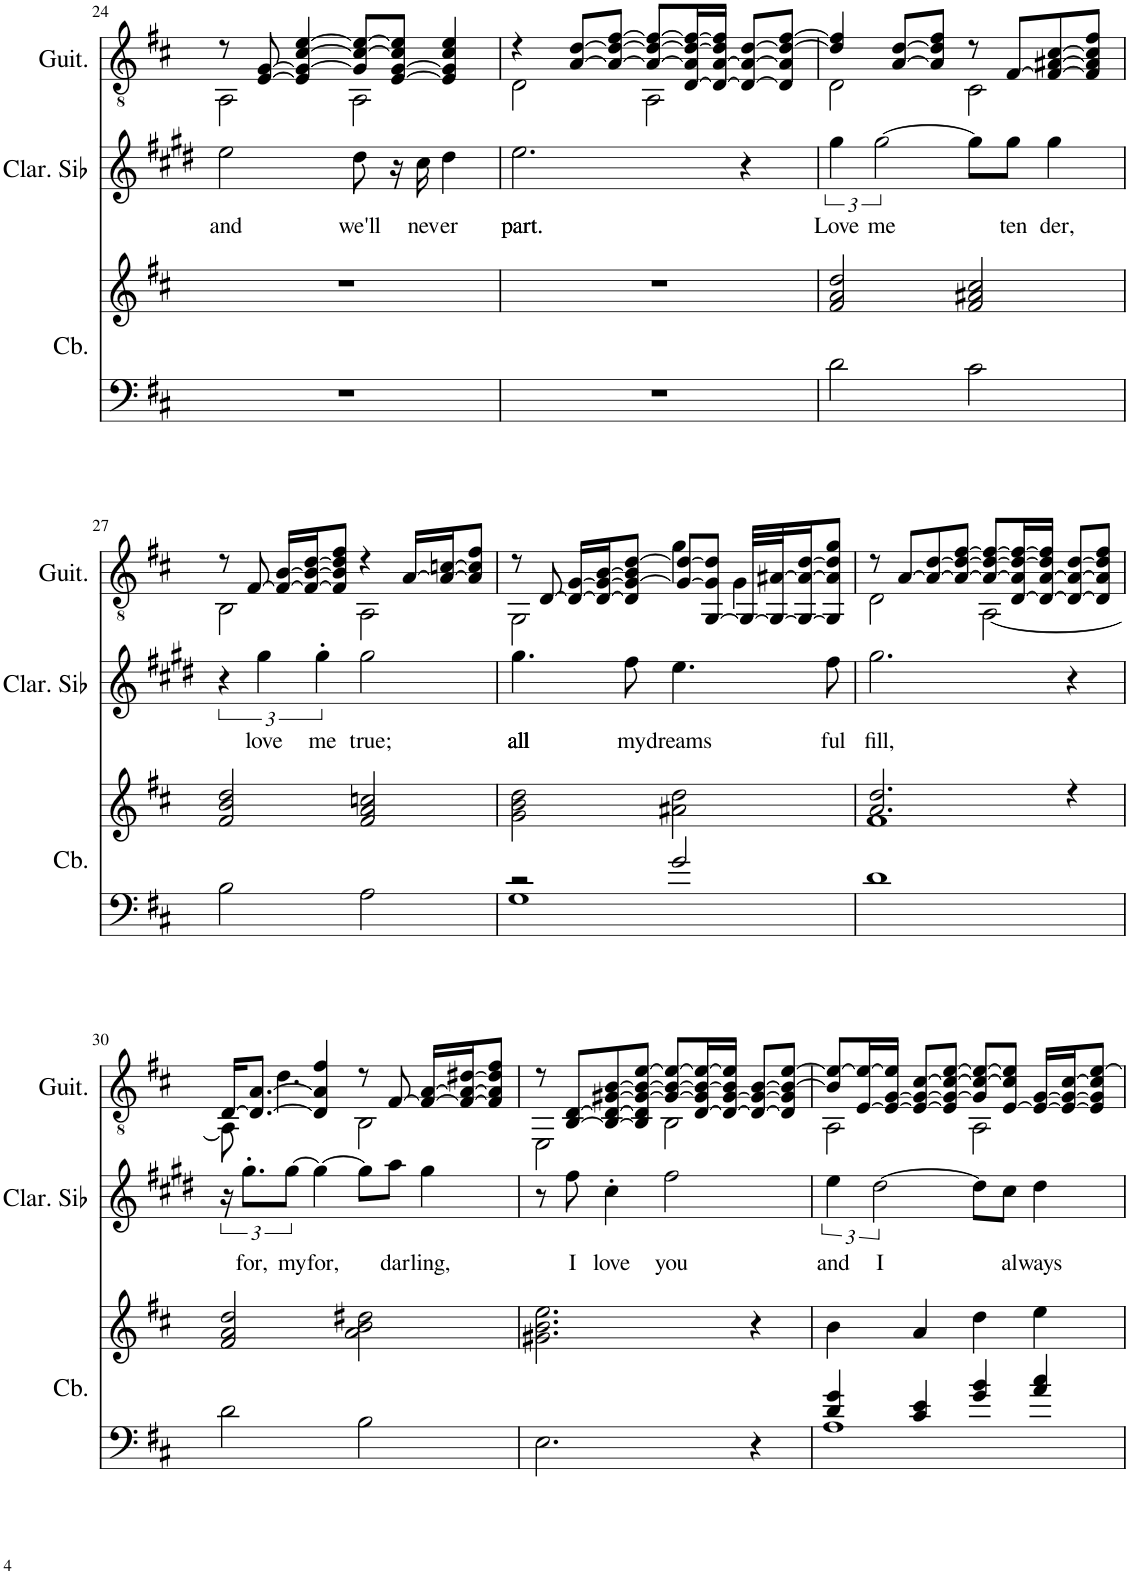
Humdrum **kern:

**kern	**kern	**kern	**text	**kern
*part3	*part3	*part2	*part2	*part1
*staff4	*staff3	*staff2	*staff2	*staff1
*I"Contrebasse	*	*I"Clarinette en Sib	*	*I"Guitare classique, Acoustic Guitar (nylon)
*I'Cb.	*	*I'Clar. Sib	*	*I'Guit.
!!LO:PB:g=z
*clefF4	*clefG2	*clefG2	*	*clefGv2
*Trd7c12	*Trd7c12	*Trd1c2	*	*
*k[f#c#]	*k[f#c#]	*k[f#c#g#d#]	*	*k[f#c#]
*M4/4	*M4/4	*M4/4	*	*M4/4
=24	=24	=24	=24	=24
!	!	!	!LO:LY:b	!
*	*	*	*	*^
1r	1r	2ee\	and	8r	2AA\
.	.	.	.	[8E/ [8G/	.
.	.	.	.	4E/] 4G/_ [4c#/ [4e/	.
!	!	!	!LO:LY:b	!	!
.	.	8dd#\	we'll	8G/] 8c#/_ 8e/_L	2AA\
.	.	16r	.	[8E/ [8G/ 8c#/] 8e/]J	.
!	!	!	!LO:LY:b	!	!
.	.	16cc#\	nev	.	.
!	!	!	!LO:LY:b	!	!
.	.	4dd#\	er	4E/] 4G/] 4c#/ 4e/	.
=25	=25	=25	=25	=25	=25
!	!	!	!LO:LY:b	!	!
1r	1r	2.ee\	part.	4r	2D\
.	.	.	.	[8A/ [8d/L	.
.	.	.	.	8A/_ 8d/_ [8f#/J	.
.	.	.	.	8A/_ 8d/_ 8f#/_L	2AA\
.	.	.	.	[16D/ 16A/] 16d/_ 16f#/_L	.
.	.	.	.	16D/_ [16A/ 16d/] 16f#/]JJ	.
.	.	4r	.	8D/_ 8A/_ [8d/L	.
.	.	.	.	8D/] 8A/] 8d/_ [8f#/J	.
=26	=26	=26	=26	=26	=26
!	!	!	!LO:LY:b	!	!
2d\	2f#/ 2a/ 2dd/	6gg#\	Love	4d/] 4f#/]	2D\
!	!	!	!LO:LY:b	!	!
.	.	[3gg#\	me	.	.
.	.	.	.	[8A/ [8d/L	.
.	.	.	.	8A/] 8d/] 8f#/J	.
2c#\	2f#/ 2a#X/ 2cc#/	8gg#\L]	.	8r	2C#\
!	!	!	!LO:LY:b	!	!
.	.	8gg#\J	ten	[8F#/L	.
!	!	!	!LO:LY:b	!	!
.	.	4gg#\	der,	8F#/_ [8A#X/ [8c#/	.
.	.	.	.	8F#/] 8A#/] 8c#/] 8f#/J	.
!!LO:LB:g=z	!!
=27	=27	=27	=27	=27	=27
2B\	2f#/ 2b/ 2dd/	6r	.	8r	2BB\
.	.	.	.	[8F#/	.
!	!	!	!LO:LY:b	!	!
.	.	6gg#\	love	.	.
.	.	.	.	16F#/_ [16B/LL	.
.	.	.	.	16F#/_ 16B/_ [16d/J	.
!	!	!	!LO:LY:b	!	!
.	.	6gg#'\	me	.	.
.	.	.	.	8F#/] 8B/] 8d/] 8f#/J	.
!	!	!	!LO:LY:b	!	!
2A\	2f#/ 2a/ 2ccn/	2gg#\	true;	4r	2AA\
.	.	.	.	[16A/LL	.
.	.	.	.	16A/_ [16cn/J	.
.	.	.	.	8A/] 8c/] 8f#/J	.
=28	=28	=28	=28	=28	=28
*^	*	*	*	*	*
!	!	!	!	!LO:LY:b	!	!
2r	1G	2g\ 2b\ 2dd\	4.gg#\	all	8r	2GG\
.	.	.	.	.	[8D/	.
.	.	.	.	.	16D/_ [16G/LL	.
.	.	.	.	.	16D/_ 16G/_ [16B/J	.
!	!	!	!	!LO:LY:b	!	!
.	.	.	8ff#\	my	8D/] 8G/_ 8B/] [8d/J	.
!	!	!	!	!LO:LY:b	!	!
2g/	.	2a#X\ 2dd\	4.ee\	dreams	8G/_ 8d/_L	4g\
.	.	.	.	.	[8GG/ 8G/] 8d/]J	.
.	.	.	.	.	32GG/LLL_	4G\
.	.	.	.	.	32GG/_ [32A#X/J	.
.	.	.	.	.	16GG/_ 16A#/_ [16d/J	.
!	!	!	!	!LO:LY:b	!	!
.	.	.	8ff#\	ful	8GG/] 8A#/] 8d/] 8g/J	.
*v	*v	*	*	*	*	*
=29	=29	=29	=29	=29	=29
*	*^	*	*	*	*
!	!	!	!	!LO:LY:b	!	!
1d	2.a/ 2.dd/	1f#	2.gg#\	fill,	8r	2D\
.	.	.	.	.	[8A/L	.
.	.	.	.	.	8A/_ [8d/	.
.	.	.	.	.	8A/_ 8d/_ [8f#/J	.
.	.	.	.	.	8A/_ 8d/_ 8f#/_L	[2AA\
.	.	.	.	.	[16D/ 16A/] 16d/_ 16f#/_L	.
.	.	.	.	.	16D/_ [16A/ 16d/] 16f#/]JJ	.
.	4r	.	4r	.	8D/_ 8A/_ [8d/L	.
.	.	.	.	.	8D/] 8A/] 8d/] 8f#/J	.
*	*v	*v	*	*	*	*
!!LO:LB:g=z	!!
=30	=30	=30	=30	=30	=30
2d\	2f#/ 2a/ 2dd/	24r	.	[16D/KL	8AA\]
!	!	!	!LO:LY:b	!	!
.	.	12.gg#'\L	for,	.	.
.	.	.	.	8.D/_ [8.A/J	.
.	.	.	.	.	4.d\
!	!	!	!LO:LY:b	!	!
.	.	[12gg#\J	my	.	.
!	!	!	!LO:LY:b	!	!
.	.	4gg#\_	for,	4D/] 4A/] 4f#/	.
2B\	2a\ 2b\ 2dd#X\	8gg#\L]	.	8r	2BB\
!	!	!	!LO:LY:b	!	!
.	.	8aa\J	dar	[8F#/	.
!	!	!	!LO:LY:b	!	!
.	.	4gg#\	ling,	16F#/_ [16A/LL	.
.	.	.	.	16F#/_ 16A/_ [16d#X/J	.
.	.	.	.	8F#/] 8A/] 8d#/] 8f#/J	.
=31	=31	=31	=31	=31	=31
2.E\	2.g#X\ 2.b\ 2.ee\	8r	.	8r	2EE\
!	!	!	!LO:LY:b	!	!
.	.	8ff#\	I	[8BB/ [8D/L	.
!	!	!	!LO:LY:b	!	!
.	.	4cc#'\	love	8BB/_ 8D/_ [8G#X/ [8B/	.
.	.	.	.	8BB/] 8D/] 8G#/_ 8B/_ [8e/J	.
!	!	!	!LO:LY:b	!	!
.	.	2ff#\	you	8G#/_ 8B/_ 8e/_L	2BB\
.	.	.	.	[16D/ 16G#/] 16B/_ 16e/_L	.
.	.	.	.	16D/_ [16G#/ 16B/] 16e/]JJ	.
4r	4r	.	.	8D/_ 8G#/_ [8B/L	.
.	.	.	.	8D/] 8G#/] 8B/_ [8e/J	.
=32	=32	=32	=32	=32	=32
*^	*	*	*	*	*
!	!	!	!	!LO:LY:b	!	!
4d/ 4g/	1A	4b\	6ee\	and	8B/] 8e/_L	2AA\
.	.	.	.	.	[16E/ 16e/_L	.
!	!	!	!	!LO:LY:b	!	!
.	.	.	[3dd#\	I	.	.
.	.	.	.	.	16E/_ [16G/ 16e/]JJ	.
4c#/ 4e/	.	4a/	.	.	8E/_ 8G/_ [8c#/L	.
.	.	.	.	.	8E/] 8G/_ 8c#/_ [8e/J	.
4g/ 4b/	.	4dd\	8dd#\L]	.	8G/] 8c#/_ 8e/_L	2AA\
!	!	!	!	!LO:LY:b	!	!
.	.	.	8cc#\J	al	[8E/ 8c#/] 8e/]J	.
!	!	!	!	!LO:LY:b	!	!
4a/ 4cc#/	.	4ee\	4dd#\	ways	16E/_ [16G/LL	.
.	.	.	.	.	16E/_ 16G/_ [16c#/J	.
.	.	.	.	.	8E/] 8G/] 8c#/] [8e/J	.
*v	*v	*	*	*	*v	*v
=	=	=	=	=
*-	*-	*-	*-	*-
